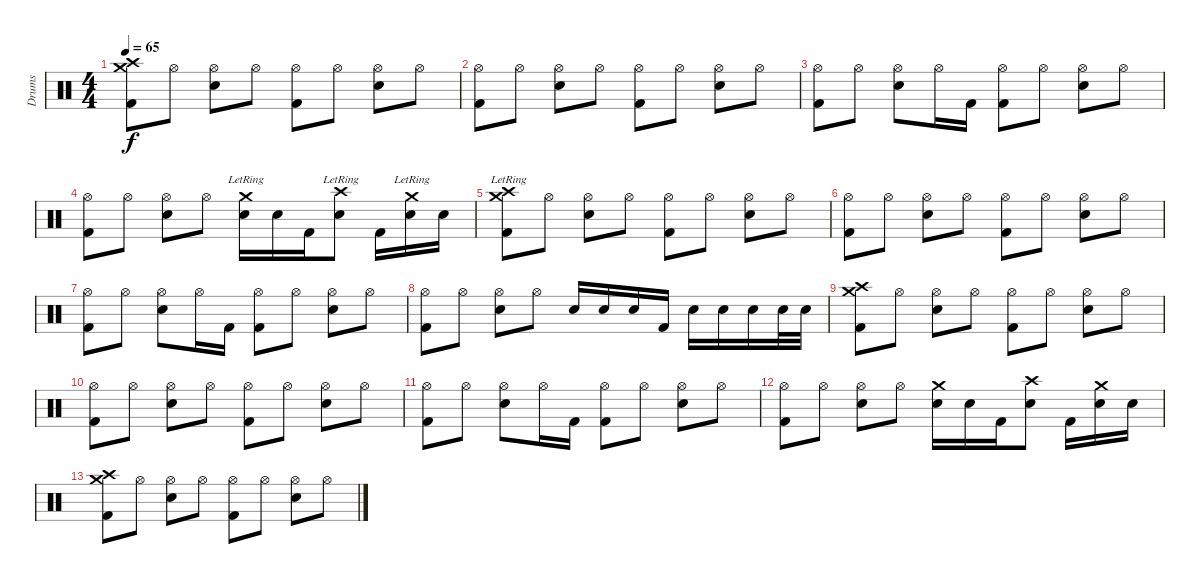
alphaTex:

\track ("Drums" "Drums") {instrument percussion}
\staff {score}
\articulation defaults
\ts (4 4)
\tempo 65
\clef neutral
\ks c
("Crash medium (hit)" "Crash high (hit)" "Kick (hit) 2").8{dy f} "Hi-Hat (open)".8 ("Hi-Hat (open)" "Snare (hit) 2").8 "Hi-Hat (open)".8 ("Hi-Hat (open)" "Kick (hit) 2").8 "Hi-Hat (open)".8 ("Hi-Hat (open)" "Snare (hit) 2").8 "Hi-Hat (open)".8 |
("Hi-Hat (open)" "Kick (hit) 2").8 "Hi-Hat (open)".8 ("Hi-Hat (open)" "Snare (hit) 2").8 "Hi-Hat (open)".8 ("Hi-Hat (open)" "Kick (hit) 2").8 "Hi-Hat (open)".8 ("Hi-Hat (open)" "Snare (hit) 2").8 "Hi-Hat (open)".8 |
("Hi-Hat (open)" "Kick (hit) 2").8 "Hi-Hat (open)".8 ("Hi-Hat (open)" "Snare (hit) 2").8 "Hi-Hat (open)".16 "Kick (hit) 2".16 ("Hi-Hat (open)" "Kick (hit) 2").8 "Hi-Hat (open)".8 ("Hi-Hat (open)" "Snare (hit) 2").8 "Hi-Hat (open)".8 |
("Hi-Hat (open)" "Kick (hit) 2").8 "Hi-Hat (open)".8 ("Hi-Hat (open)" "Snare (hit) 2").8 "Hi-Hat (open)".8 ("Crash medium (hit)"{lr} "Snare (hit) 2").16 "Snare (hit) 2".16 "Kick (hit) 2".16 ("Crash high (hit)"{lr} "Snare (hit) 2").8 "Kick (hit) 2".16 ("Crash medium (hit)"{lr} "Snare (hit) 2").16 "Snare (hit) 2".16 |
("Crash medium (hit)"{lr} "Crash high (hit)"{lr} "Kick (hit) 2").8 "Hi-Hat (open)".8 ("Hi-Hat (open)" "Snare (hit) 2").8 "Hi-Hat (open)".8 ("Hi-Hat (open)" "Kick (hit) 2").8 "Hi-Hat (open)".8 ("Hi-Hat (open)" "Snare (hit) 2").8 "Hi-Hat (open)".8 |
("Hi-Hat (open)" "Kick (hit) 2").8 "Hi-Hat (open)".8 ("Hi-Hat (open)" "Snare (hit) 2").8 "Hi-Hat (open)".8 ("Hi-Hat (open)" "Kick (hit) 2").8 "Hi-Hat (open)".8 ("Hi-Hat (open)" "Snare (hit) 2").8 "Hi-Hat (open)".8 |
("Hi-Hat (open)" "Kick (hit) 2").8 "Hi-Hat (open)".8 ("Hi-Hat (open)" "Snare (hit) 2").8 "Hi-Hat (open)".16 "Kick (hit) 2".16 ("Hi-Hat (open)" "Kick (hit) 2").8 "Hi-Hat (open)".8 ("Hi-Hat (open)" "Snare (hit) 2").8 "Hi-Hat (open)".8 |
("Hi-Hat (open)" "Kick (hit) 2").8 "Hi-Hat (open)".8 ("Hi-Hat (open)" "Snare (hit) 2").8 "Hi-Hat (open)".8 "Snare (hit) 2".16 "Snare (hit) 2".16 "Snare (hit) 2".16 "Kick (hit) 2".16 "Snare (hit) 2".16 "Snare (hit) 2".16 "Snare (hit) 2".16 "Snare (hit) 2".32 "Snare (hit) 2".32 |
("Crash medium (hit)" "Crash high (hit)" "Kick (hit) 2").8 "Hi-Hat (open)".8 ("Hi-Hat (open)" "Snare (hit) 2").8 "Hi-Hat (open)".8 ("Hi-Hat (open)" "Kick (hit) 2").8 "Hi-Hat (open)".8 ("Hi-Hat (open)" "Snare (hit) 2").8 "Hi-Hat (open)".8 |
("Hi-Hat (open)" "Kick (hit) 2").8{volume 8} "Hi-Hat (open)".8 ("Hi-Hat (open)" "Snare (hit) 2").8 "Hi-Hat (open)".8 ("Hi-Hat (open)" "Kick (hit) 2").8 "Hi-Hat (open)".8 ("Hi-Hat (open)" "Snare (hit) 2").8 "Hi-Hat (open)".8 |
("Hi-Hat (open)" "Kick (hit) 2").8 "Hi-Hat (open)".8 ("Hi-Hat (open)" "Snare (hit) 2").8 "Hi-Hat (open)".16 "Kick (hit) 2".16 ("Hi-Hat (open)" "Kick (hit) 2").8 "Hi-Hat (open)".8 ("Hi-Hat (open)" "Snare (hit) 2").8 "Hi-Hat (open)".8 |
("Hi-Hat (open)" "Kick (hit) 2").8{volume 0} "Hi-Hat (open)".8 ("Hi-Hat (open)" "Snare (hit) 2").8 "Hi-Hat (open)".8 ("Crash medium (hit)" "Snare (hit) 2").16 "Snare (hit) 2".16 "Kick (hit) 2".16 ("Crash high (hit)" "Snare (hit) 2").8 "Kick (hit) 2".16 ("Crash medium (hit)" "Snare (hit) 2").16 "Snare (hit) 2".16 |
("Crash medium (hit)" "Crash high (hit)" "Kick (hit) 2").8 "Hi-Hat (open)".8 ("Hi-Hat (open)" "Snare (hit) 2").8 "Hi-Hat (open)".8 ("Hi-Hat (open)" "Kick (hit) 2").8 "Hi-Hat (open)".8 ("Hi-Hat (open)" "Snare (hit) 2").8 "Hi-Hat (open)".8
